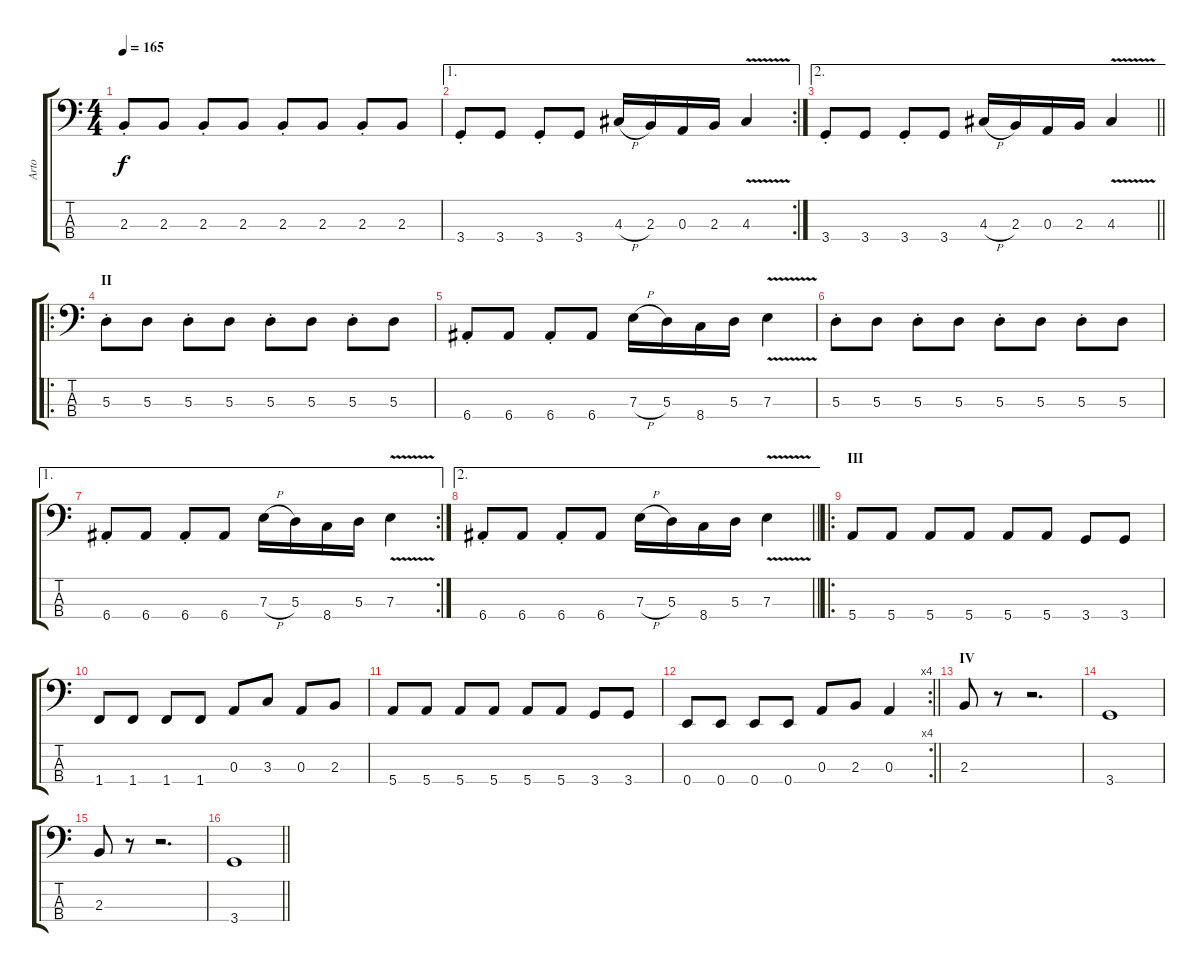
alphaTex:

\track ("Arto" "Arto") {instrument electricbassfinger}
\staff {score tabs}
\tuning (G2 D2 A1 E1) {hide}
\ts (4 4)
\tempo 165
\clef f4
\ks c
2.3{st}.8{dy f} 2.3.8 2.3{st}.8 2.3.8 2.3{st}.8 2.3.8 2.3{st}.8 2.3.8 |
\ae 1
\rc 2
3.4{st}.8 3.4.8 3.4{st}.8 3.4.8 4.3{h}.16 2.3.16 0.3.16 2.3.16 4.3{v}.4 |
\ae 2
\barLineRight lightlight
3.4{st}.8 3.4.8 3.4{st}.8 3.4.8 4.3{h}.16 2.3.16 0.3.16 2.3.16 4.3{v}.4 |
\ro
\section ("" "II")
5.3{st}.8 5.3.8 5.3{st}.8 5.3.8 5.3{st}.8 5.3.8 5.3{st}.8 5.3.8 |
6.4{st}.8 6.4.8 6.4{st}.8 6.4.8 7.3{h}.16 5.3.16 8.4.16 5.3.16 7.3{v}.4 |
5.3{st}.8 5.3.8 5.3{st}.8 5.3.8 5.3{st}.8 5.3.8 5.3{st}.8 5.3.8 |
\ae 1
\rc 2
6.4{st}.8 6.4.8 6.4{st}.8 6.4.8 7.3{h}.16 5.3.16 8.4.16 5.3.16 7.3{v}.4 |
\ae 2
\barLineRight lightlight
6.4{st}.8 6.4.8 6.4{st}.8 6.4.8 7.3{h}.16 5.3.16 8.4.16 5.3.16 7.3{v}.4 |
\ro
\section ("" "III")
5.4.8 5.4.8 5.4.8 5.4.8 5.4.8 5.4.8 3.4.8 3.4.8 |
1.4.8 1.4.8 1.4.8 1.4.8 0.3.8 3.3.8 0.3.8 2.3.8 |
5.4.8 5.4.8 5.4.8 5.4.8 5.4.8 5.4.8 3.4.8 3.4.8 |
\rc 4
\barLineRight lightlight
0.4.8 0.4.8 0.4.8 0.4.8 0.3.8 2.3.8 0.3.4 |
\section ("" "IV")
2.3.8 r.8 r.2{d} |
3.4.1 |
2.3.8 r.8 r.2{d} |
\barLineRight lightlight
3.4.1
